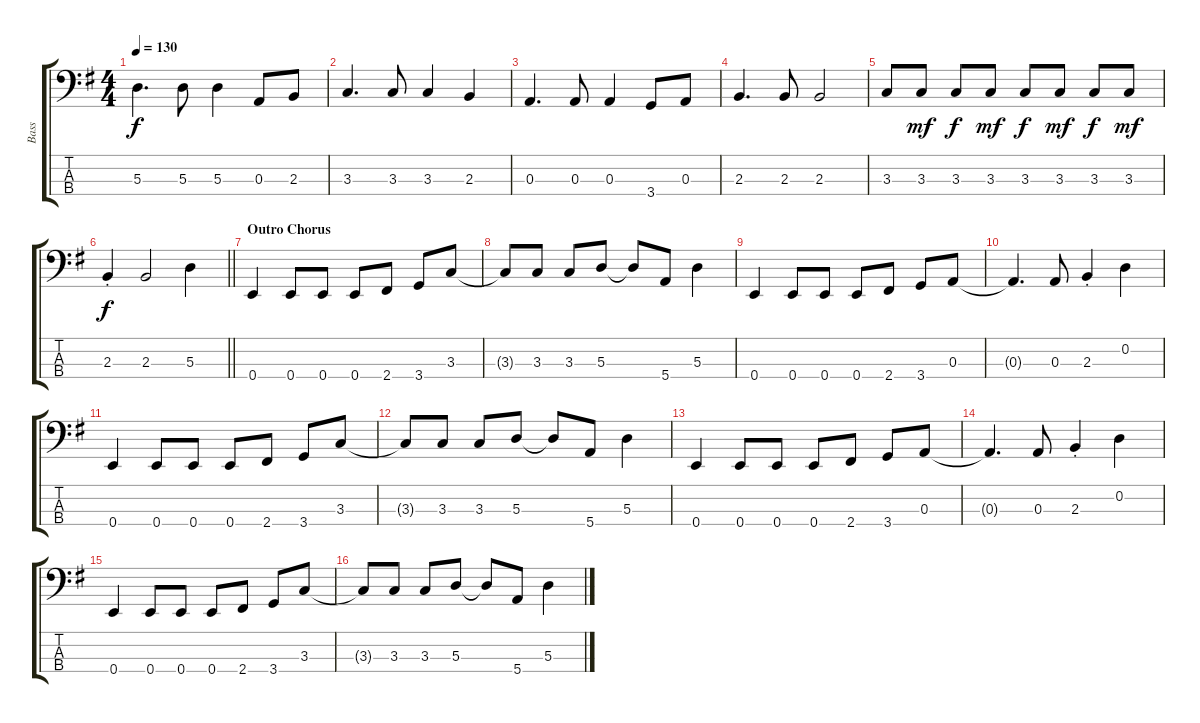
\track ("Bass" "Bass") {instrument electricbassfinger}
\staff {score tabs}
\tuning (G2 D2 A1 E1) {hide}
\ts (4 4)
\tempo 130
\clef f4
\ks g
5.3.4{d dy f} 5.3.8 5.3.4 0.3.8 2.3.8 |
3.3.4{d} 3.3.8 3.3.4 2.3.4 |
0.3.4{d} 0.3.8 0.3.4 3.4.8 0.3.8 |
2.3.4{d} 2.3.8 2.3.2 |
3.3.8 3.3.8{dy mf} 3.3.8{dy f} 3.3.8{dy mf} 3.3.8{dy f} 3.3.8{dy mf} 3.3.8{dy f} 3.3.8{dy mf} |
\barLineRight lightlight
2.3{st}.4{dy f} 2.3.2 5.3.4 |
\section ("" "Outro Chorus")
0.4.4 0.4.8 0.4.8 0.4.8 2.4.8 3.4.8 3.3.8 |
3.3{t}.8 3.3.8 3.3.8 5.3.8 5.3{t}.8 5.4.8 5.3.4 |
0.4.4 0.4.8 0.4.8 0.4.8 2.4.8 3.4.8 0.3.8 |
0.3{t}.4{d} 0.3.8 2.3{st}.4 0.2.4 |
0.4.4 0.4.8 0.4.8 0.4.8 2.4.8 3.4.8 3.3.8 |
3.3{t}.8 3.3.8 3.3.8 5.3.8 5.3{t}.8 5.4.8 5.3.4 |
0.4.4 0.4.8 0.4.8 0.4.8 2.4.8 3.4.8 0.3.8 |
0.3{t}.4{d} 0.3.8 2.3{st}.4 0.2.4 |
0.4.4 0.4.8 0.4.8 0.4.8 2.4.8 3.4.8 3.3.8 |
3.3{t}.8 3.3.8 3.3.8 5.3.8 5.3{t}.8 5.4.8 5.3.4
